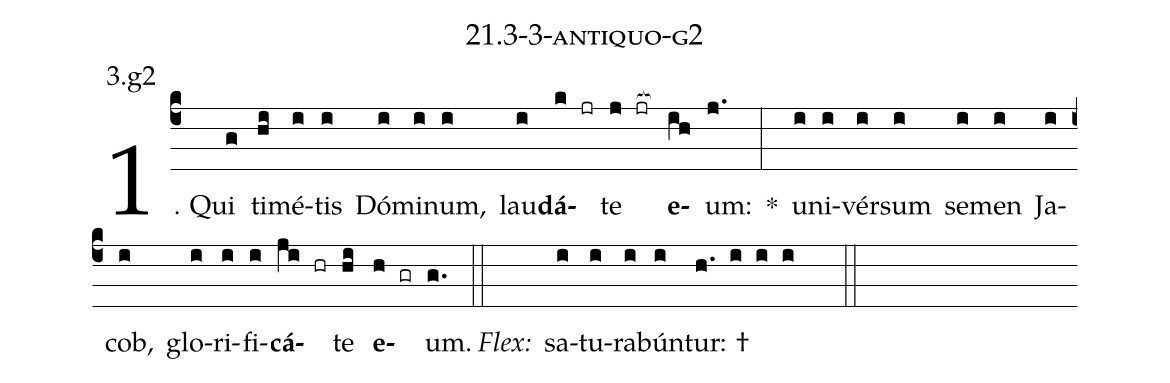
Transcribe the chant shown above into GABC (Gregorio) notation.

name: 21.3-3-antiquo-g2;
annotation: 3.g2;
%%
(c4)1. Qui(g) ti(hi)mé(i)tis(i) Dó(i)mi(i)num,(i) lau(i)<b>dá</b>(k jr)te(j jr[ocb:1{]) <b>e</b>(ih[ocb:0}])um:(j.) *(:) u(i)ni(i)vér(i)sum(i) se(i)men(i) Ja(i)cob,(i) glo(i)ri(i)fi(i)<b>cá</b>(ji hr)te(hi) <b>e</b>(h gr)um.(g.) (::)
<i>Flex:</i>()  sa(i)tu(i)ra(i)bún(i)tur: †(h. i i i  ::)

%E(i) u(i) o(ji) u(hi) a(h) e.(g.) (::)
